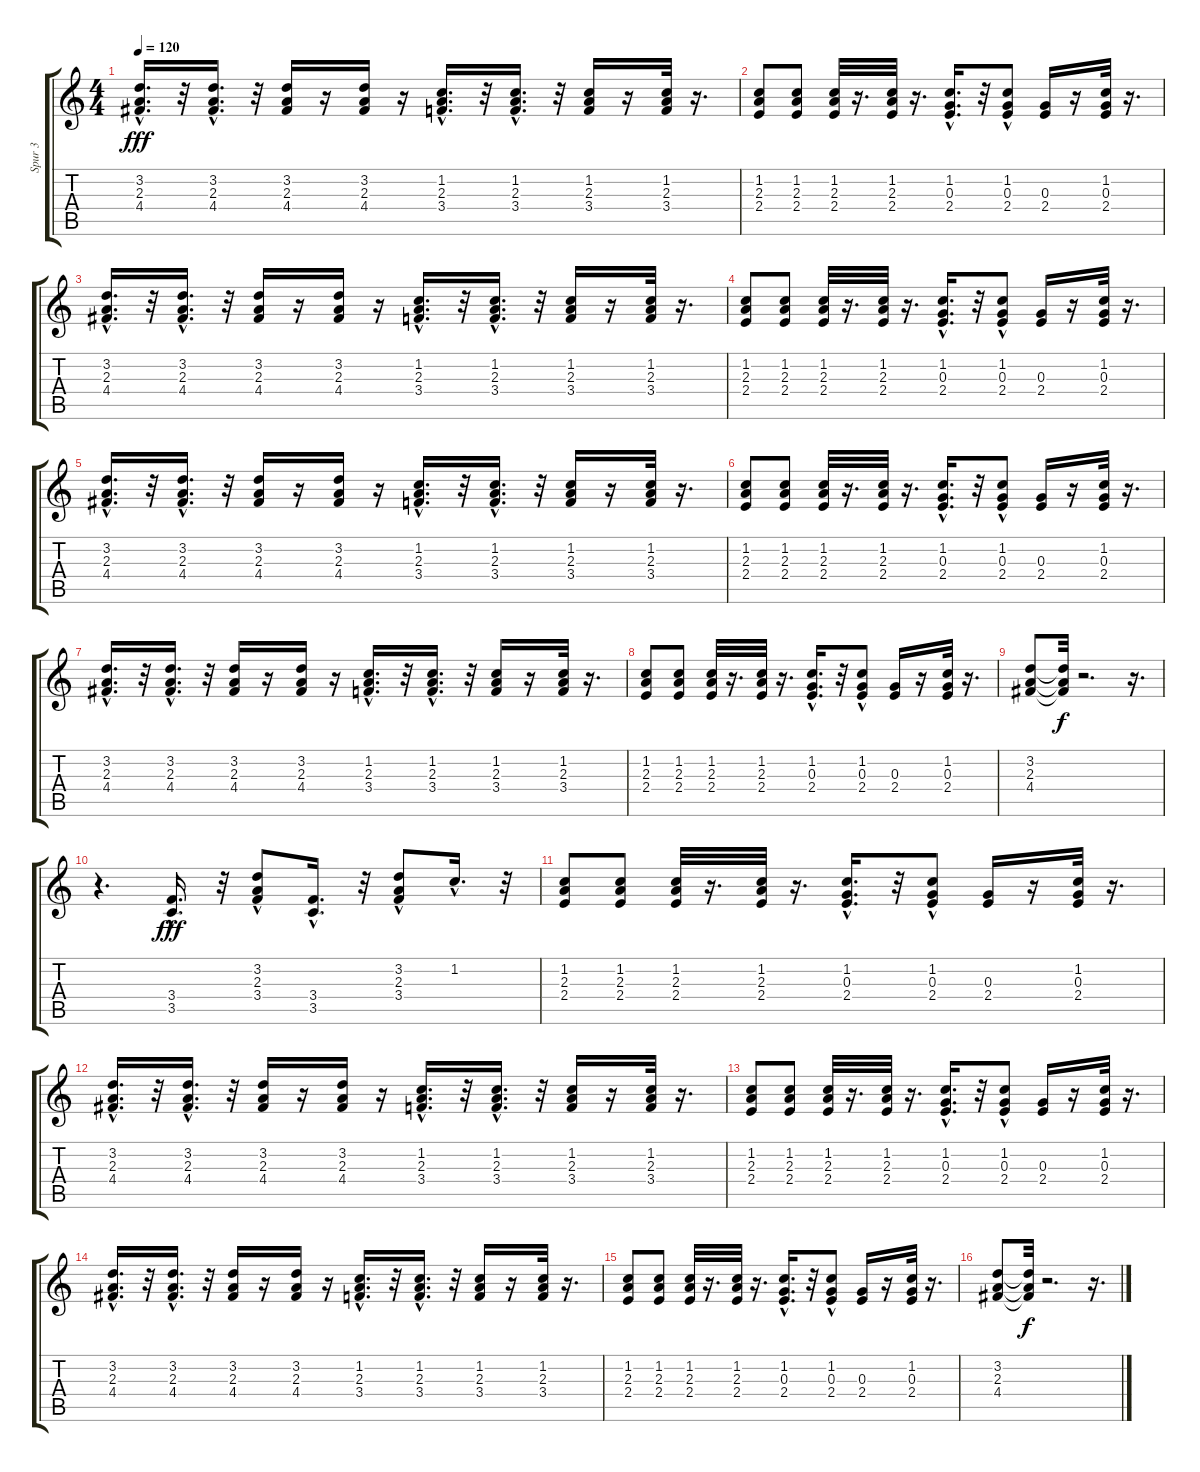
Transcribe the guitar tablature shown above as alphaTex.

\track ("Spur 3" "Spur 3") {instrument acousticguitarsteel}
\staff {score tabs}
\tuning (E4 B3 G3 D3 A2 E2) {hide}
\ts (4 4)
\tempo 120
\clef g2
\ks c
(3.2{hac} 2.3{hac} 4.4{hac}).16{d dy fff} r.32 (3.2{hac} 2.3{hac} 4.4{hac}).16{d} r.32 (3.2 2.3 4.4).16 r.16 (3.2 2.3 4.4).16 r.16 (1.2{hac} 2.3{hac} 3.4{hac}).16{d} r.32 (1.2{hac} 2.3{hac} 3.4{hac}).16{d} r.32 (1.2 2.3 3.4).16 r.16 (1.2 2.3 3.4).32 r.16{d} |
(1.2 2.3 2.4).8 (1.2 2.3 2.4).8 (1.2 2.3 2.4).32 r.16{d} (1.2 2.3 2.4).32 r.16{d} (1.2{hac} 0.3{hac} 2.4{hac}).16{d} r.32 (1.2{hac} 0.3 2.4).8 (0.3 2.4).16 r.16 (1.2 0.3 2.4).32 r.16{d} |
(3.2{hac} 2.3{hac} 4.4{hac}).16{d} r.32 (3.2{hac} 2.3{hac} 4.4{hac}).16{d} r.32 (3.2 2.3 4.4).16 r.16 (3.2 2.3 4.4).16 r.16 (1.2{hac} 2.3{hac} 3.4{hac}).16{d} r.32 (1.2{hac} 2.3{hac} 3.4{hac}).16{d} r.32 (1.2 2.3 3.4).16 r.16 (1.2 2.3 3.4).32 r.16{d} |
(1.2 2.3 2.4).8 (1.2 2.3 2.4).8 (1.2 2.3 2.4).32 r.16{d} (1.2 2.3 2.4).32 r.16{d} (1.2{hac} 0.3{hac} 2.4{hac}).16{d} r.32 (1.2{hac} 0.3 2.4).8 (0.3 2.4).16 r.16 (1.2 0.3 2.4).32 r.16{d} |
(3.2{hac} 2.3{hac} 4.4{hac}).16{d} r.32 (3.2{hac} 2.3{hac} 4.4{hac}).16{d} r.32 (3.2 2.3 4.4).16 r.16 (3.2 2.3 4.4).16 r.16 (1.2{hac} 2.3{hac} 3.4{hac}).16{d} r.32 (1.2{hac} 2.3{hac} 3.4{hac}).16{d} r.32 (1.2 2.3 3.4).16 r.16 (1.2 2.3 3.4).32 r.16{d} |
(1.2 2.3 2.4).8 (1.2 2.3 2.4).8 (1.2 2.3 2.4).32 r.16{d} (1.2 2.3 2.4).32 r.16{d} (1.2{hac} 0.3{hac} 2.4{hac}).16{d} r.32 (1.2{hac} 0.3 2.4).8 (0.3 2.4).16 r.16 (1.2 0.3 2.4).32 r.16{d} |
(3.2{hac} 2.3{hac} 4.4{hac}).16{d} r.32 (3.2{hac} 2.3{hac} 4.4{hac}).16{d} r.32 (3.2 2.3 4.4).16 r.16 (3.2 2.3 4.4).16 r.16 (1.2{hac} 2.3{hac} 3.4{hac}).16{d} r.32 (1.2{hac} 2.3{hac} 3.4{hac}).16{d} r.32 (1.2 2.3 3.4).16 r.16 (1.2 2.3 3.4).32 r.16{d} |
(1.2 2.3 2.4).8 (1.2 2.3 2.4).8 (1.2 2.3 2.4).32 r.16{d} (1.2 2.3 2.4).32 r.16{d} (1.2{hac} 0.3{hac} 2.4{hac}).16{d} r.32 (1.2{hac} 0.3 2.4).8 (0.3 2.4).16 r.16 (1.2 0.3 2.4).32 r.16{d} |
(3.2 2.3 4.4).8 (3.2{t} 2.3{t} 4.4{t}).32{dy f} r.2{d} r.16{d} |
r.4{d} (3.4{hac} 3.5{hac}).16{d dy fff} r.32 (3.2 2.3{hac} 3.4{hac}).8 (3.4{hac} 3.5{hac}).16{d} r.32 (3.2 2.3{hac} 3.4{hac}).8 1.2{hac}.16{d} r.32 |
(1.2 2.3 2.4).8 (1.2 2.3 2.4).8 (1.2 2.3 2.4).32 r.16{d} (1.2 2.3 2.4).32 r.16{d} (1.2{hac} 0.3{hac} 2.4{hac}).16{d} r.32 (1.2{hac} 0.3 2.4).8 (0.3 2.4).16 r.16 (1.2 0.3 2.4).32 r.16{d} |
(3.2{hac} 2.3{hac} 4.4{hac}).16{d} r.32 (3.2{hac} 2.3{hac} 4.4{hac}).16{d} r.32 (3.2 2.3 4.4).16 r.16 (3.2 2.3 4.4).16 r.16 (1.2{hac} 2.3{hac} 3.4{hac}).16{d} r.32 (1.2{hac} 2.3{hac} 3.4{hac}).16{d} r.32 (1.2 2.3 3.4).16 r.16 (1.2 2.3 3.4).32 r.16{d} |
(1.2 2.3 2.4).8 (1.2 2.3 2.4).8 (1.2 2.3 2.4).32 r.16{d} (1.2 2.3 2.4).32 r.16{d} (1.2{hac} 0.3{hac} 2.4{hac}).16{d} r.32 (1.2{hac} 0.3 2.4).8 (0.3 2.4).16 r.16 (1.2 0.3 2.4).32 r.16{d} |
(3.2{hac} 2.3{hac} 4.4{hac}).16{d} r.32 (3.2{hac} 2.3{hac} 4.4{hac}).16{d} r.32 (3.2 2.3 4.4).16 r.16 (3.2 2.3 4.4).16 r.16 (1.2{hac} 2.3{hac} 3.4{hac}).16{d} r.32 (1.2{hac} 2.3{hac} 3.4{hac}).16{d} r.32 (1.2 2.3 3.4).16 r.16 (1.2 2.3 3.4).32 r.16{d} |
(1.2 2.3 2.4).8 (1.2 2.3 2.4).8 (1.2 2.3 2.4).32 r.16{d} (1.2 2.3 2.4).32 r.16{d} (1.2{hac} 0.3{hac} 2.4{hac}).16{d} r.32 (1.2{hac} 0.3 2.4).8 (0.3 2.4).16 r.16 (1.2 0.3 2.4).32 r.16{d} |
(3.2 2.3 4.4).8 (3.2{t} 2.3{t} 4.4{t}).32{dy f} r.2{d} r.16{d}
